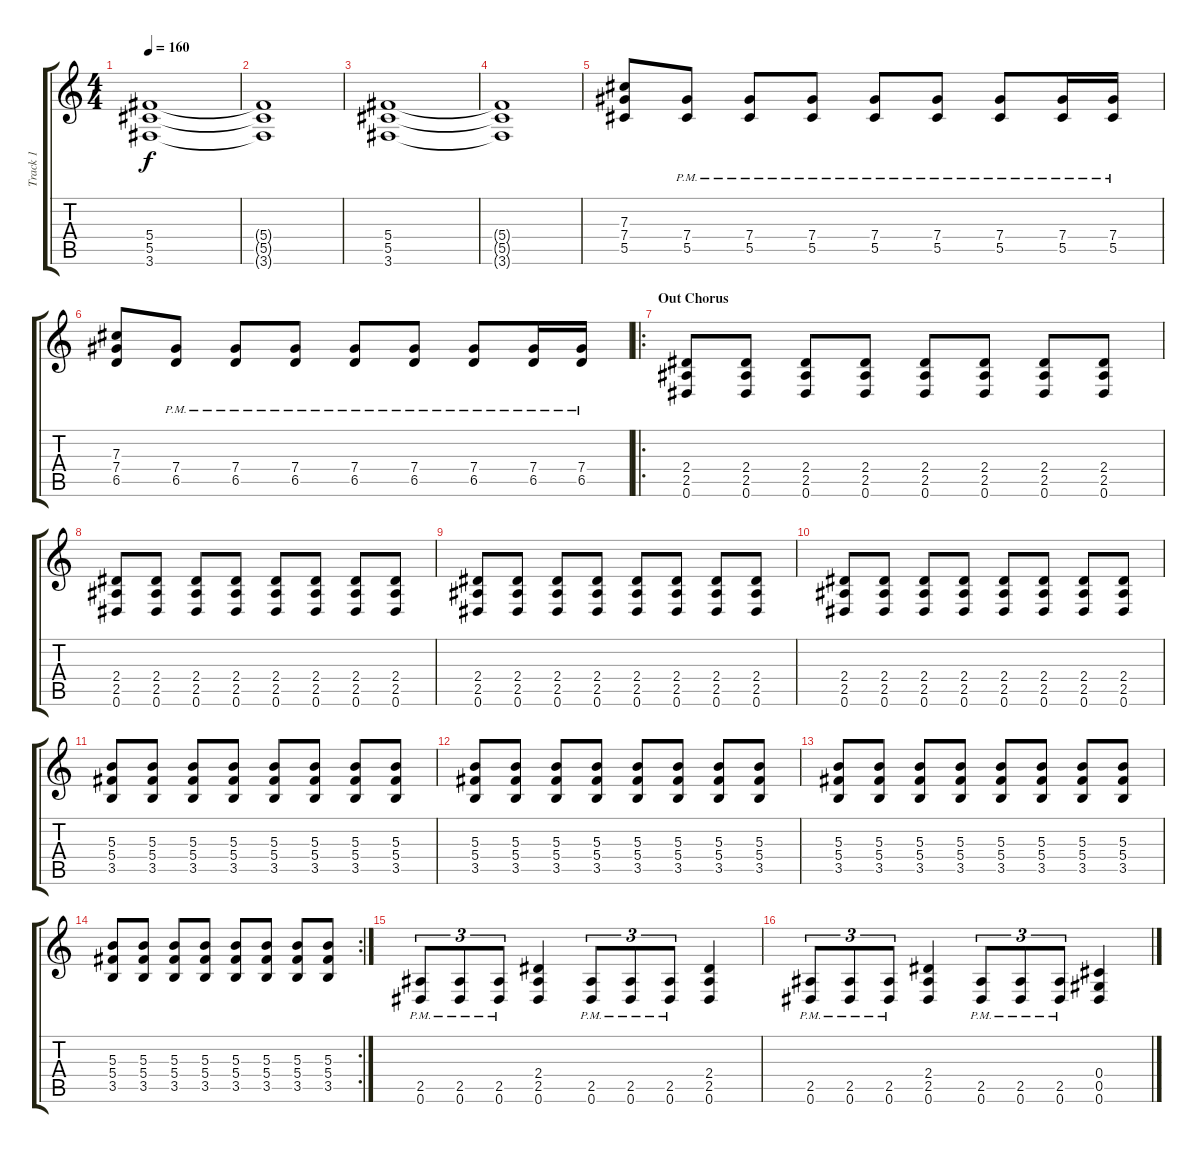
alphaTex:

\track ("Track 1" "Track 1") {instrument distortionguitar}
\staff {score tabs}
\tuning (Eb4 Bb3 Gb3 Db3 Ab2 Eb2) {hide}
\ts (4 4)
\tempo 160
\clef g2
\ks c
(5.4 5.5 3.6).1{dy f} |
(5.4{t} 5.5{t} 3.6{t}).1 |
(5.4 5.5 3.6).1 |
(5.4{t} 5.5{t} 3.6{t}).1 |
(7.3 7.4 5.5).8 (7.4{pm} 5.5{pm}).8 (7.4{pm} 5.5{pm}).8 (7.4{pm} 5.5{pm}).8 (7.4{pm} 5.5{pm}).8 (7.4{pm} 5.5{pm}).8 (7.4{pm} 5.5{pm}).8 (7.4{pm} 5.5{pm}).16 (7.4{pm} 5.5{pm}).16 |
(7.3 7.4 6.5).8 (7.4{pm} 6.5{pm}).8 (7.4{pm} 6.5{pm}).8 (7.4{pm} 6.5{pm}).8 (7.4{pm} 6.5{pm}).8 (7.4{pm} 6.5{pm}).8 (7.4{pm} 6.5{pm}).8 (7.4{pm} 6.5{pm}).16 (7.4{pm} 6.5{pm}).16 |
\ro
\section ("" "Out Chorus")
(2.4 2.5 0.6).8 (2.4 2.5 0.6).8 (2.4 2.5 0.6).8 (2.4 2.5 0.6).8 (2.4 2.5 0.6).8 (2.4 2.5 0.6).8 (2.4 2.5 0.6).8 (2.4 2.5 0.6).8 |
(2.4 2.5 0.6).8 (2.4 2.5 0.6).8 (2.4 2.5 0.6).8 (2.4 2.5 0.6).8 (2.4 2.5 0.6).8 (2.4 2.5 0.6).8 (2.4 2.5 0.6).8 (2.4 2.5 0.6).8 |
(2.4 2.5 0.6).8 (2.4 2.5 0.6).8 (2.4 2.5 0.6).8 (2.4 2.5 0.6).8 (2.4 2.5 0.6).8 (2.4 2.5 0.6).8 (2.4 2.5 0.6).8 (2.4 2.5 0.6).8 |
(2.4 2.5 0.6).8 (2.4 2.5 0.6).8 (2.4 2.5 0.6).8 (2.4 2.5 0.6).8 (2.4 2.5 0.6).8 (2.4 2.5 0.6).8 (2.4 2.5 0.6).8 (2.4 2.5 0.6).8 |
(5.3 5.4 3.5).8 (5.3 5.4 3.5).8 (5.3 5.4 3.5).8 (5.3 5.4 3.5).8 (5.3 5.4 3.5).8 (5.3 5.4 3.5).8 (5.3 5.4 3.5).8 (5.3 5.4 3.5).8 |
(5.3 5.4 3.5).8 (5.3 5.4 3.5).8 (5.3 5.4 3.5).8 (5.3 5.4 3.5).8 (5.3 5.4 3.5).8 (5.3 5.4 3.5).8 (5.3 5.4 3.5).8 (5.3 5.4 3.5).8 |
(5.3 5.4 3.5).8 (5.3 5.4 3.5).8 (5.3 5.4 3.5).8 (5.3 5.4 3.5).8 (5.3 5.4 3.5).8 (5.3 5.4 3.5).8 (5.3 5.4 3.5).8 (5.3 5.4 3.5).8 |
\rc 2
(5.3 5.4 3.5).8 (5.3 5.4 3.5).8 (5.3 5.4 3.5).8 (5.3 5.4 3.5).8 (5.3 5.4 3.5).8 (5.3 5.4 3.5).8 (5.3 5.4 3.5).8 (5.3 5.4 3.5).8 |
(2.5{pm} 0.6{pm}).8{tu (3 2)} (2.5{pm} 0.6{pm}).8{tu (3 2)} (2.5{pm} 0.6{pm}).8{tu (3 2)} (2.4 2.5 0.6).4 (2.5{pm} 0.6{pm}).8{tu (3 2)} (2.5{pm} 0.6{pm}).8{tu (3 2)} (2.5{pm} 0.6{pm}).8{tu (3 2)} (2.4 2.5 0.6).4 |
(2.5{pm} 0.6{pm}).8{tu (3 2)} (2.5{pm} 0.6{pm}).8{tu (3 2)} (2.5{pm} 0.6{pm}).8{tu (3 2)} (2.4 2.5 0.6).4 (2.5{pm} 0.6{pm}).8{tu (3 2)} (2.5{pm} 0.6{pm}).8{tu (3 2)} (2.5{pm} 0.6{pm}).8{tu (3 2)} (0.4 0.5 0.6).4
